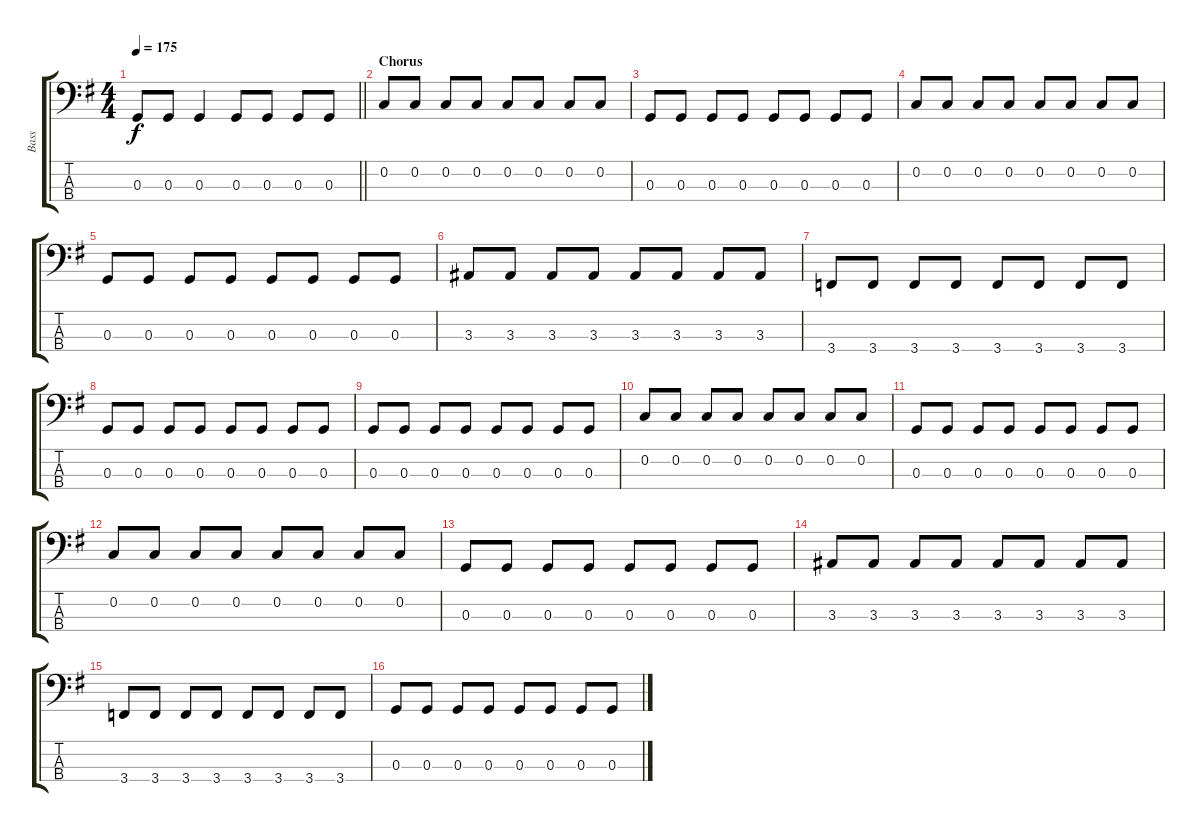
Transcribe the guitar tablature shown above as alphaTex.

\track ("Bass" "Bass") {instrument electricbassfinger}
\staff {score tabs}
\tuning (F2 C2 G1 D1) {hide}
\ts (4 4)
\tempo 175
\clef f4
\barLineRight lightlight
\ks g
0.3{t}.8{dy f} 0.3.8 0.3.4 0.3.8 0.3.8 0.3.8 0.3.8 |
\section ("" "Chorus")
0.2.8 0.2.8 0.2.8 0.2.8 0.2.8 0.2.8 0.2.8 0.2.8 |
0.3.8 0.3.8 0.3.8 0.3.8 0.3.8 0.3.8 0.3.8 0.3.8 |
0.2.8 0.2.8 0.2.8 0.2.8 0.2.8 0.2.8 0.2.8 0.2.8 |
0.3.8 0.3.8 0.3.8 0.3.8 0.3.8 0.3.8 0.3.8 0.3.8 |
3.3.8 3.3.8 3.3.8 3.3.8 3.3.8 3.3.8 3.3.8 3.3.8 |
3.4.8 3.4.8 3.4.8 3.4.8 3.4.8 3.4.8 3.4.8 3.4.8 |
0.3.8 0.3.8 0.3.8 0.3.8 0.3.8 0.3.8 0.3.8 0.3.8 |
0.3.8 0.3.8 0.3.8 0.3.8 0.3.8 0.3.8 0.3.8 0.3.8 |
0.2.8 0.2.8 0.2.8 0.2.8 0.2.8 0.2.8 0.2.8 0.2.8 |
0.3.8 0.3.8 0.3.8 0.3.8 0.3.8 0.3.8 0.3.8 0.3.8 |
0.2.8 0.2.8 0.2.8 0.2.8 0.2.8 0.2.8 0.2.8 0.2.8 |
0.3.8 0.3.8 0.3.8 0.3.8 0.3.8 0.3.8 0.3.8 0.3.8 |
3.3.8 3.3.8 3.3.8 3.3.8 3.3.8 3.3.8 3.3.8 3.3.8 |
3.4.8 3.4.8 3.4.8 3.4.8 3.4.8 3.4.8 3.4.8 3.4.8 |
0.3.8 0.3.8 0.3.8 0.3.8 0.3.8 0.3.8 0.3.8 0.3.8
